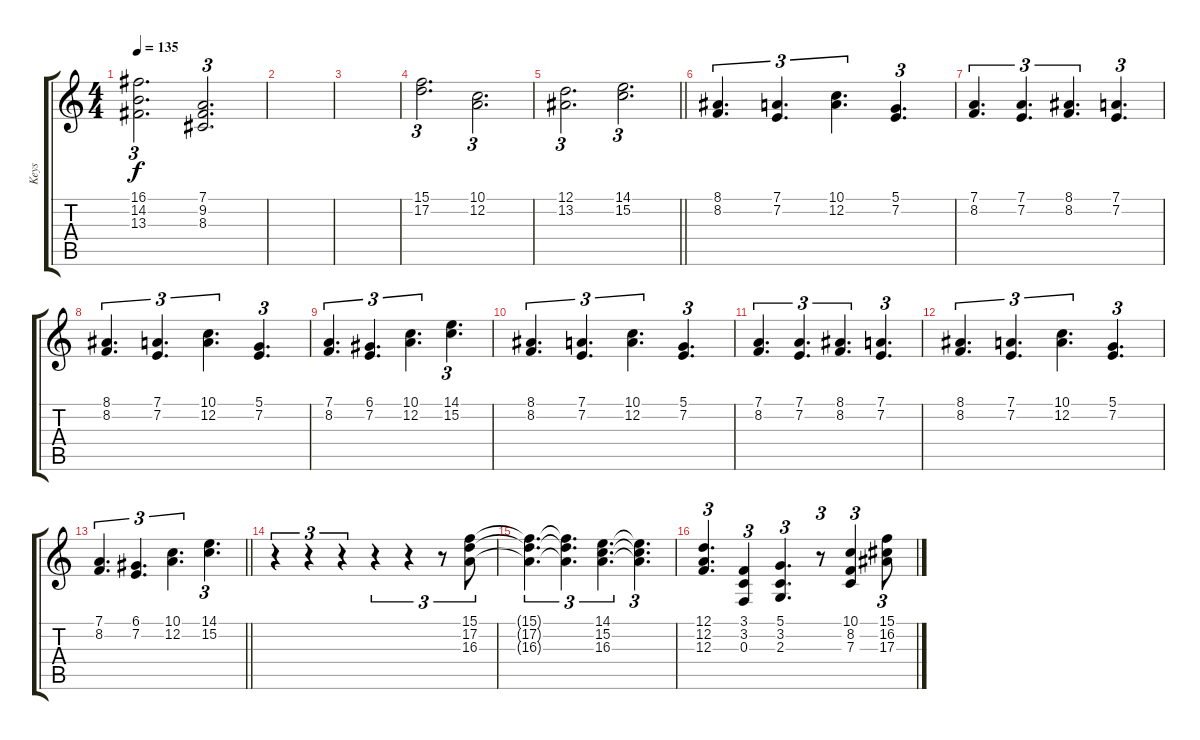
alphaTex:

\track ("Keys" "Keys") {instrument stringensemble1}
\staff {score tabs}
\tuning (D4 A3 F3 C3 G2 D2) {hide}
\ts (4 4)
\tempo 135
\clef g2
\ks c
(16.1 14.2 13.3).2{d tu (3 2) dy f} (7.1 9.2 8.3).2{d tu (3 2)} |
|
|
(15.1 17.2).2{d tu (3 2)} (10.1 12.2).2{d tu (3 2)} |
\barLineRight lightlight
(12.1 13.2).2{d tu (3 2)} (14.1 15.2).2{d tu (3 2)} |
(8.1 8.2).4{d tu (3 2) instrument stringensemble1} (7.1 7.2).4{d tu (3 2)} (10.1 12.2).4{d tu (3 2)} (5.1 7.2).4{d tu (3 2)} |
(7.1 8.2).4{d tu (3 2)} (7.1 7.2).4{d tu (3 2)} (8.1 8.2).4{d tu (3 2)} (7.1 7.2).4{d tu (3 2)} |
(8.1 8.2).4{d tu (3 2)} (7.1 7.2).4{d tu (3 2)} (10.1 12.2).4{d tu (3 2)} (5.1 7.2).4{d tu (3 2)} |
(7.1 8.2).4{d tu (3 2)} (6.1 7.2).4{d tu (3 2)} (10.1 12.2).4{d tu (3 2)} (14.1 15.2).4{d tu (3 2)} |
(8.1 8.2).4{d tu (3 2)} (7.1 7.2).4{d tu (3 2)} (10.1 12.2).4{d tu (3 2)} (5.1 7.2).4{d tu (3 2)} |
(7.1 8.2).4{d tu (3 2)} (7.1 7.2).4{d tu (3 2)} (8.1 8.2).4{d tu (3 2)} (7.1 7.2).4{d tu (3 2)} |
(8.1 8.2).4{d tu (3 2)} (7.1 7.2).4{d tu (3 2)} (10.1 12.2).4{d tu (3 2)} (5.1 7.2).4{d tu (3 2)} |
\barLineRight lightlight
(7.1 8.2).4{d tu (3 2)} (6.1 7.2).4{d tu (3 2)} (10.1 12.2).4{d tu (3 2)} (14.1 15.2).4{d tu (3 2)} |
r.4{tu (3 2)} r.4{tu (3 2)} r.4{tu (3 2)} r.4{tu (3 2)} r.4{tu (3 2)} r.8{tu (3 2)} (15.1 17.2 16.3).8{tu (3 2) instrument stringensemble1} |
(15.1{t} 17.2{t} 16.3{t}).4{d tu (3 2)} (15.1{t} 17.2{t} 16.3{t}).4{d tu (3 2)} (14.1 15.2 16.3).4{d tu (3 2)} (14.1{t} 15.2{t} 16.3{t}).4{d tu (3 2)} |
(12.1 12.2 12.3).4{d tu (3 2)} (3.1 3.2 0.3).4{tu (3 2)} (5.1 3.2 2.3).4{d tu (3 2)} r.8{tu (3 2)} (10.1 8.2 7.3).4{tu (3 2)} (15.1 16.2 17.3).8{tu (3 2)}
